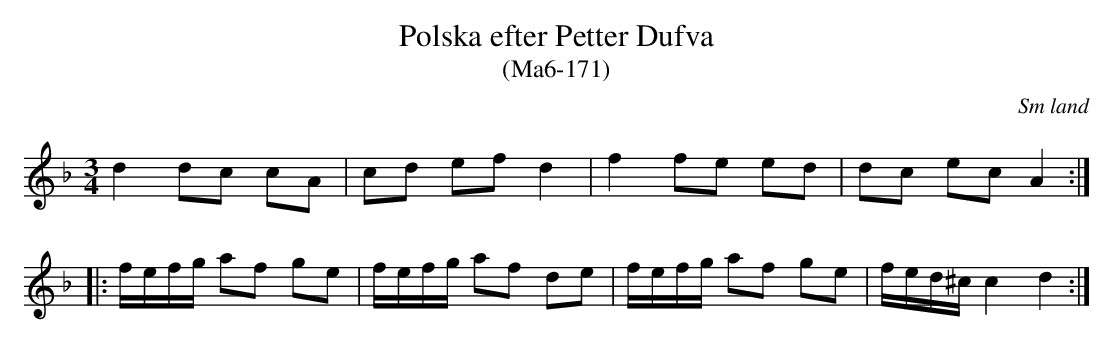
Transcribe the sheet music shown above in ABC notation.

X:1
T: Polska efter Petter Dufva
T: (Ma6-171)
O: Sm land
M: 3/4
L: 1/8
K: Dm
d2 dc cA | cd ef d2 | f2 fe ed | dc ec A2 :|
|: f/e/f/g/ af ge | f/e/f/g/ af de | f/e/f/g/ af ge | f/e/d/^c/ c2 d2 :|
